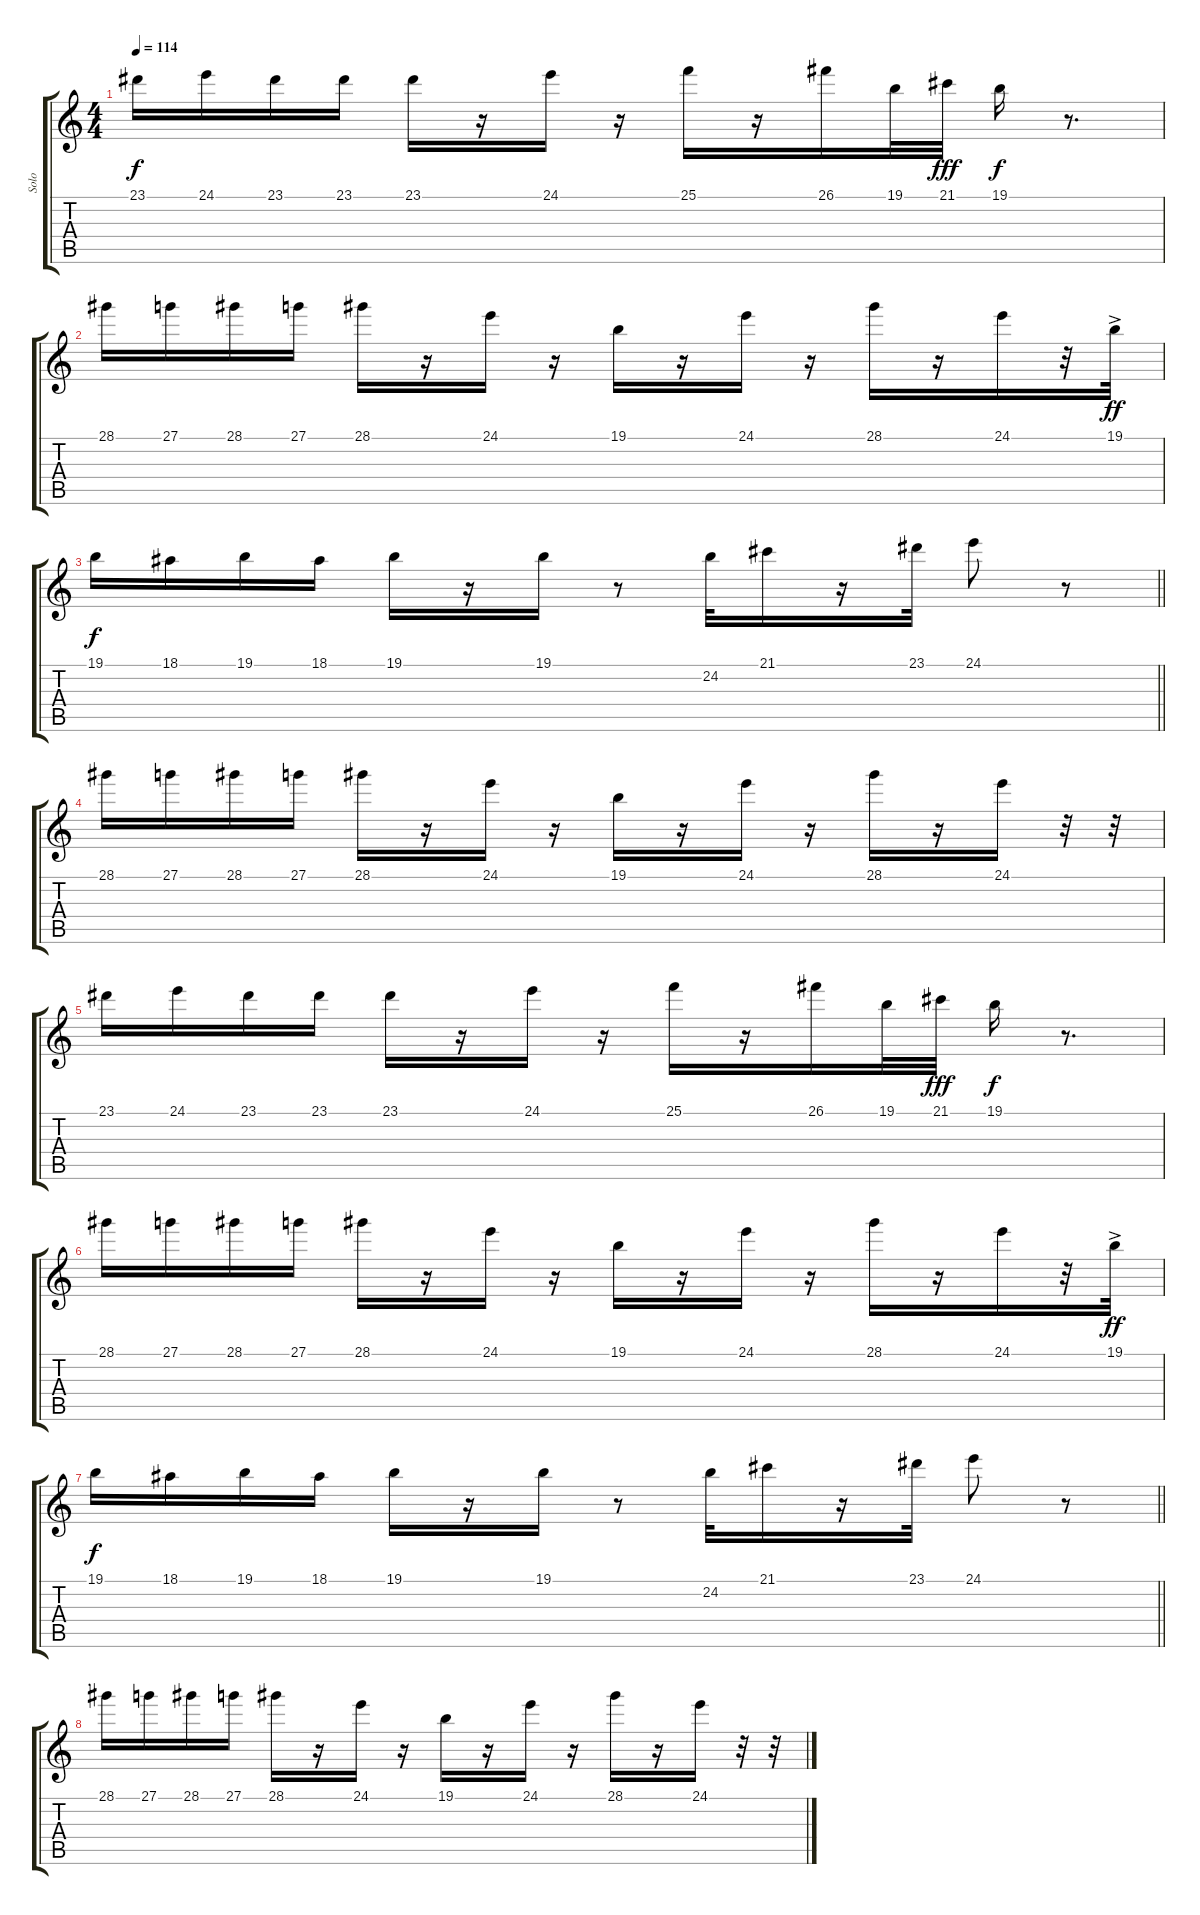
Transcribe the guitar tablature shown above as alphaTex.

\track ("Solo" "Solo") {instrument flute}
\staff {score tabs}
\tuning (E4 B3 G3 D3 A2 E2) {hide}
\ts (4 4)
\tempo 114
\clef g2
\ks c
23.1.16{dy f} 24.1.16 23.1.16 23.1.16 23.1.16 r.16 24.1.16 r.16 25.1.16 r.16 26.1.16 19.1.32 21.1.32{dy fff} 19.1.16{dy f} r.8{d} |
28.1.16 27.1.16 28.1.16 27.1.16 28.1.16 r.16 24.1.16 r.16 19.1.16 r.16 24.1.16 r.16 28.1.16 r.16 24.1.16 r.32 19.1{ac}.32{dy ff} |
\barLineRight lightlight
19.1.16{dy f} 18.1.16 19.1.16 18.1.16 19.1.16 r.16 19.1.16 r.8 24.2.32 21.1.16 r.16 23.1.32 24.1.8 r.8 |
28.1.16 27.1.16 28.1.16 27.1.16 28.1.16 r.16 24.1.16 r.16 19.1.16 r.16 24.1.16 r.16 28.1.16 r.16 24.1.16 r.32 r.32 |
23.1.16 24.1.16 23.1.16 23.1.16 23.1.16 r.16 24.1.16 r.16 25.1.16 r.16 26.1.16 19.1.32 21.1.32{dy fff} 19.1.16{dy f} r.8{d} |
28.1.16 27.1.16 28.1.16 27.1.16 28.1.16 r.16 24.1.16 r.16 19.1.16 r.16 24.1.16 r.16 28.1.16 r.16 24.1.16 r.32 19.1{ac}.32{dy ff} |
\barLineRight lightlight
19.1.16{dy f} 18.1.16 19.1.16 18.1.16 19.1.16 r.16 19.1.16 r.8 24.2.32 21.1.16 r.16 23.1.32 24.1.8 r.8 |
\section ("" ".")
28.1.16 27.1.16 28.1.16 27.1.16 28.1.16 r.16 24.1.16 r.16 19.1.16 r.16 24.1.16 r.16 28.1.16 r.16 24.1.16 r.32 r.32
